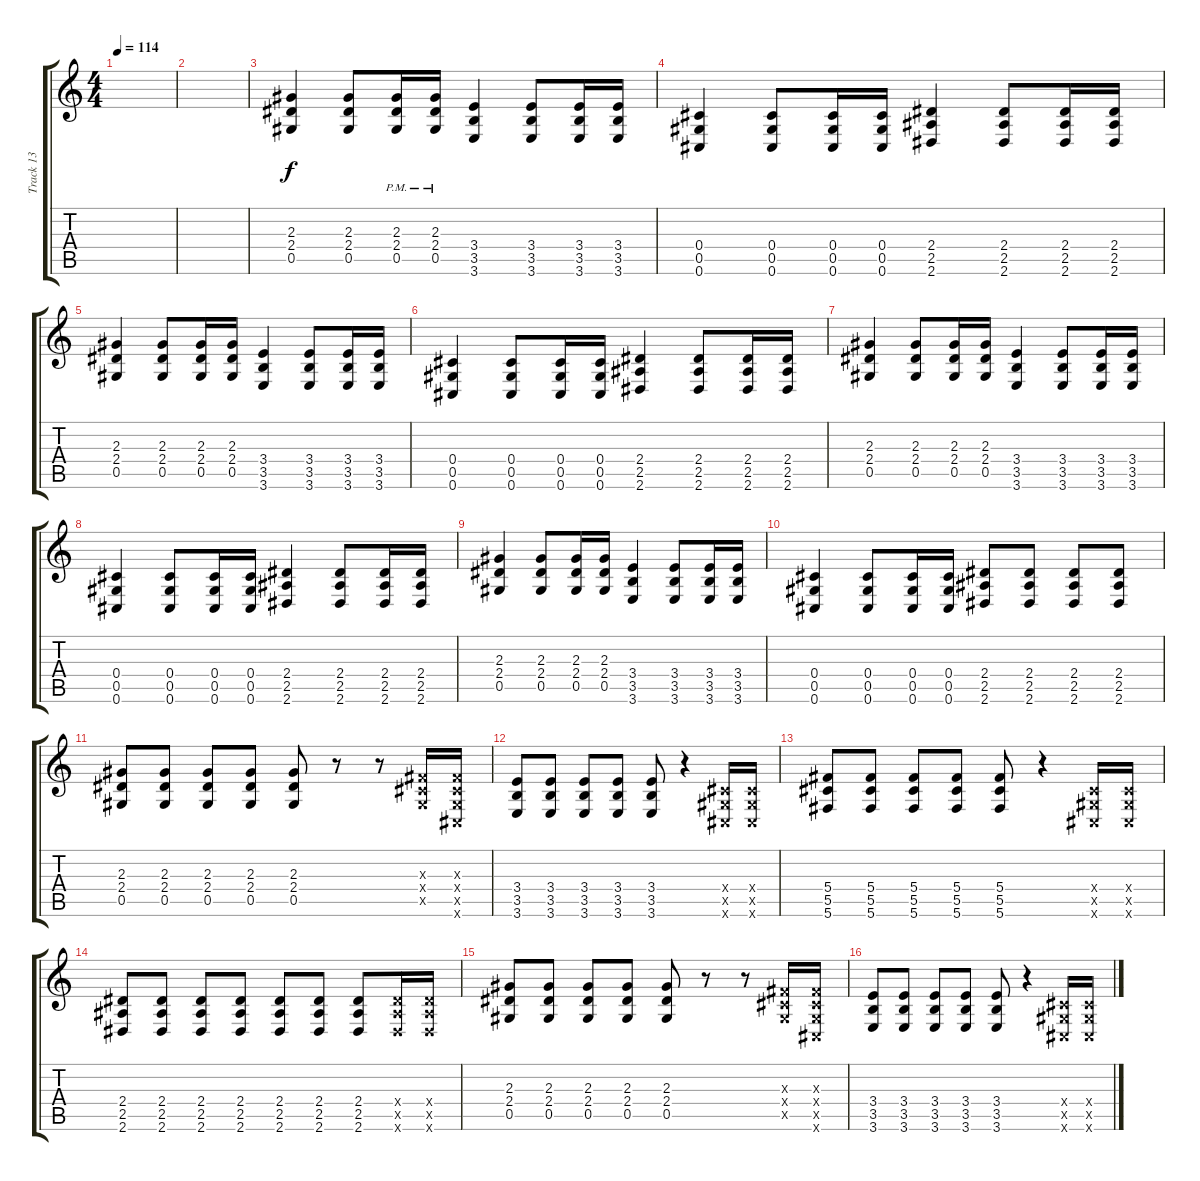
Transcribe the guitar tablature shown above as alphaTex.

\track ("Track 13" "Track 13") {instrument distortionguitar}
\staff {score tabs}
\tuning (Eb4 Bb3 Gb3 Db3 Ab2 Db2) {hide}
\ts (4 4)
\tempo 114
\clef g2
\ks c
|
|
(2.3 2.4 0.5).4 (2.3 2.4 0.5).8 (2.3 2.4 0.5{pm}).16 (2.3 2.4 0.5{pm}).16 (3.4 3.5 3.6).4 (3.4 3.5 3.6).8 (3.4 3.5 3.6).16 (3.4 3.5 3.6).16 |
(0.4 0.5 0.6).4 (0.4 0.5 0.6).8 (0.4 0.5 0.6).16 (0.4 0.5 0.6).16 (2.4 2.5 2.6).4 (2.4 2.5 2.6).8 (2.4 2.5 2.6).16 (2.4 2.5 2.6).16 |
(2.3 2.4 0.5).4 (2.3 2.4 0.5).8 (2.3 2.4 0.5).16 (2.3 2.4 0.5).16 (3.4 3.5 3.6).4 (3.4 3.5 3.6).8 (3.4 3.5 3.6).16 (3.4 3.5 3.6).16 |
(0.4 0.5 0.6).4 (0.4 0.5 0.6).8 (0.4 0.5 0.6).16 (0.4 0.5 0.6).16 (2.4 2.5 2.6).4 (2.4 2.5 2.6).8 (2.4 2.5 2.6).16 (2.4 2.5 2.6).16 |
(2.3 2.4 0.5).4 (2.3 2.4 0.5).8 (2.3 2.4 0.5).16 (2.3 2.4 0.5).16 (3.4 3.5 3.6).4 (3.4 3.5 3.6).8 (3.4 3.5 3.6).16 (3.4 3.5 3.6).16 |
(0.4 0.5 0.6).4 (0.4 0.5 0.6).8 (0.4 0.5 0.6).16 (0.4 0.5 0.6).16 (2.4 2.5 2.6).4 (2.4 2.5 2.6).8 (2.4 2.5 2.6).16 (2.4 2.5 2.6).16 |
(2.3 2.4 0.5).4 (2.3 2.4 0.5).8 (2.3 2.4 0.5).16 (2.3 2.4 0.5).16 (3.4 3.5 3.6).4 (3.4 3.5 3.6).8 (3.4 3.5 3.6).16 (3.4 3.5 3.6).16 |
(0.4 0.5 0.6).4 (0.4 0.5 0.6).8 (0.4 0.5 0.6).16 (0.4 0.5 0.6).16 (2.4 2.5 2.6).8 (2.4 2.5 2.6).8 (2.4 2.5 2.6).8 (2.4 2.5 2.6).8 |
(2.3 2.4 0.5).8 (2.3 2.4 0.5).8 (2.3 2.4 0.5).8 (2.3 2.4 0.5).8 (2.3 2.4 0.5).8 r.8 r.8 (0.3{x} 0.4{x} 0.5{x}).16 (0.3{x} 0.4{x} 0.5{x} 0.6{x}).16 |
(3.4 3.5 3.6).8 (3.4 3.5 3.6).8 (3.4 3.5 3.6).8 (3.4 3.5 3.6).8 (3.4 3.5 3.6).8 r.4 (0.4{x} 0.5{x} 0.6{x}).16 (0.4{x} 0.5{x} 0.6{x}).16 |
(5.4 5.5 5.6).8 (5.4 5.5 5.6).8 (5.4 5.5 5.6).8 (5.4 5.5 5.6).8 (5.4 5.5 5.6).8 r.4 (0.4{x} 0.5{x} 0.6{x}).16 (0.4{x} 0.5{x} 0.6{x}).16 |
(2.4 2.5 2.6).8 (2.4 2.5 2.6).8 (2.4 2.5 2.6).8 (2.4 2.5 2.6).8 (2.4 2.5 2.6).8 (2.4 2.5 2.6).8 (2.4 2.5 2.6).8 (2.4{x} 2.5{x} 2.6{x}).16 (2.4{x} 2.5{x} 2.6{x}).16 |
(2.3 2.4 0.5).8 (2.3 2.4 0.5).8 (2.3 2.4 0.5).8 (2.3 2.4 0.5).8 (2.3 2.4 0.5).8 r.8 r.8 (0.3{x} 0.4{x} 0.5{x}).16 (0.3{x} 0.4{x} 0.5{x} 0.6{x}).16 |
(3.4 3.5 3.6).8 (3.4 3.5 3.6).8 (3.4 3.5 3.6).8 (3.4 3.5 3.6).8 (3.4 3.5 3.6).8 r.4 (0.4{x} 0.5{x} 0.6{x}).16 (0.4{x} 0.5{x} 0.6{x}).16
